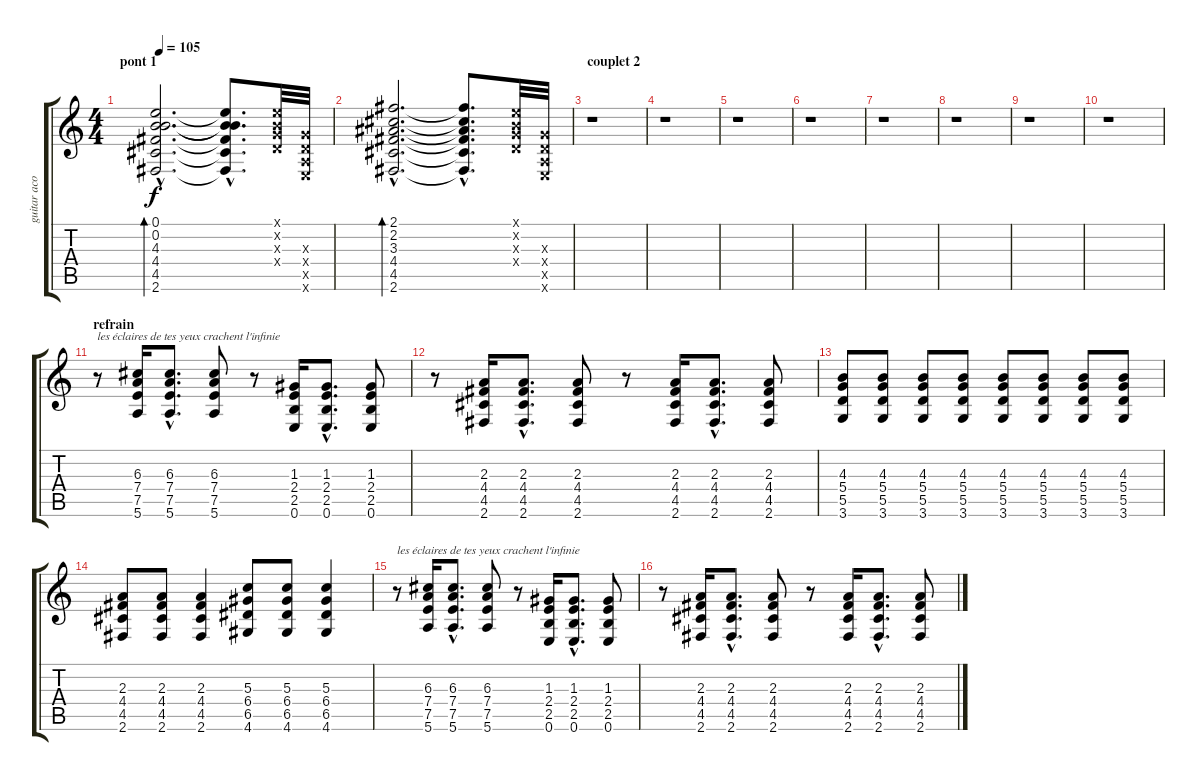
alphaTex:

\track ("guitar acoustic" "guitar aco") {instrument acousticguitarnylon}
\staff {score tabs}
\tuning (E4 B3 G3 D3 A2 E2) {hide}
\ts (4 4)
\section ("" "pont 1")
\tempo 105
\clef g2
\ks c
(0.1{hac} 0.2{hac} 4.3{hac} 4.4{hac} 4.5{hac} 2.6{hac}).2{d bd 120 dy f} (0.1{hac t} 0.2{hac t} 4.3{hac t} 4.4{hac t} 4.5{hac t} 2.6{hac t}).8{d} (0.1{x} 0.2{x} 0.3{x} 0.4{x}).32 (0.3{x} 0.4{x} 0.5{x} 0.6{x}).32 |
(2.1{hac} 2.2{hac} 3.3{hac} 4.4{hac} 4.5{hac} 2.6{hac}).2{d bd 120} (2.1{hac t} 2.2{hac t} 3.3{hac t} 4.4{hac t} 4.5{hac t} 2.6{hac t}).8{d} (0.1{x} 0.2{x} 0.3{x} 0.4{x}).32 (0.3{x} 0.4{x} 0.5{x} 0.6{x}).32 |
\section ("" "couplet 2")
r.1 |
r.1 |
r.1 |
r.1 |
r.1 |
r.1 |
r.1 |
r.1 |
\section ("" "refrain")
r.8{txt "les éclaires de tes yeux crachent l'infinie"} (6.3 7.4 7.5 5.6).16 (6.3{hac} 7.4{hac} 7.5{hac} 5.6{hac}).8{d} (6.3 7.4 7.5 5.6).8 r.8 (1.3 2.4 2.5 0.6).16 (1.3{hac} 2.4{hac} 2.5{hac} 0.6{hac}).8{d} (1.3 2.4 2.5 0.6).8 |
r.8 (2.3 4.4 4.5 2.6).16 (2.3{hac} 4.4{hac} 4.5{hac} 2.6{hac}).8{d} (2.3 4.4 4.5 2.6).8 r.8 (2.3 4.4 4.5 2.6).16 (2.3{hac} 4.4{hac} 4.5{hac} 2.6{hac}).8{d} (2.3 4.4 4.5 2.6).8 |
(4.3 5.4 5.5 3.6).8 (4.3 5.4 5.5 3.6).8 (4.3 5.4 5.5 3.6).8 (4.3 5.4 5.5 3.6).8 (4.3 5.4 5.5 3.6).8 (4.3 5.4 5.5 3.6).8 (4.3 5.4 5.5 3.6).8 (4.3 5.4 5.5 3.6).8 |
(2.3 4.4 4.5 2.6).8 (2.3 4.4 4.5 2.6).8 (2.3 4.4 4.5 2.6).4 (5.3 6.4 6.5 4.6).8 (5.3 6.4 6.5 4.6).8 (5.3 6.4 6.5 4.6).4 |
r.8{txt "les éclaires de tes yeux crachent l'infinie"} (6.3 7.4 7.5 5.6).16 (6.3{hac} 7.4{hac} 7.5{hac} 5.6{hac}).8{d} (6.3 7.4 7.5 5.6).8 r.8 (1.3 2.4 2.5 0.6).16 (1.3{hac} 2.4{hac} 2.5{hac} 0.6{hac}).8{d} (1.3 2.4 2.5 0.6).8 |
r.8 (2.3 4.4 4.5 2.6).16 (2.3{hac} 4.4{hac} 4.5{hac} 2.6{hac}).8{d} (2.3 4.4 4.5 2.6).8 r.8 (2.3 4.4 4.5 2.6).16 (2.3{hac} 4.4{hac} 4.5{hac} 2.6{hac}).8{d} (2.3 4.4 4.5 2.6).8
